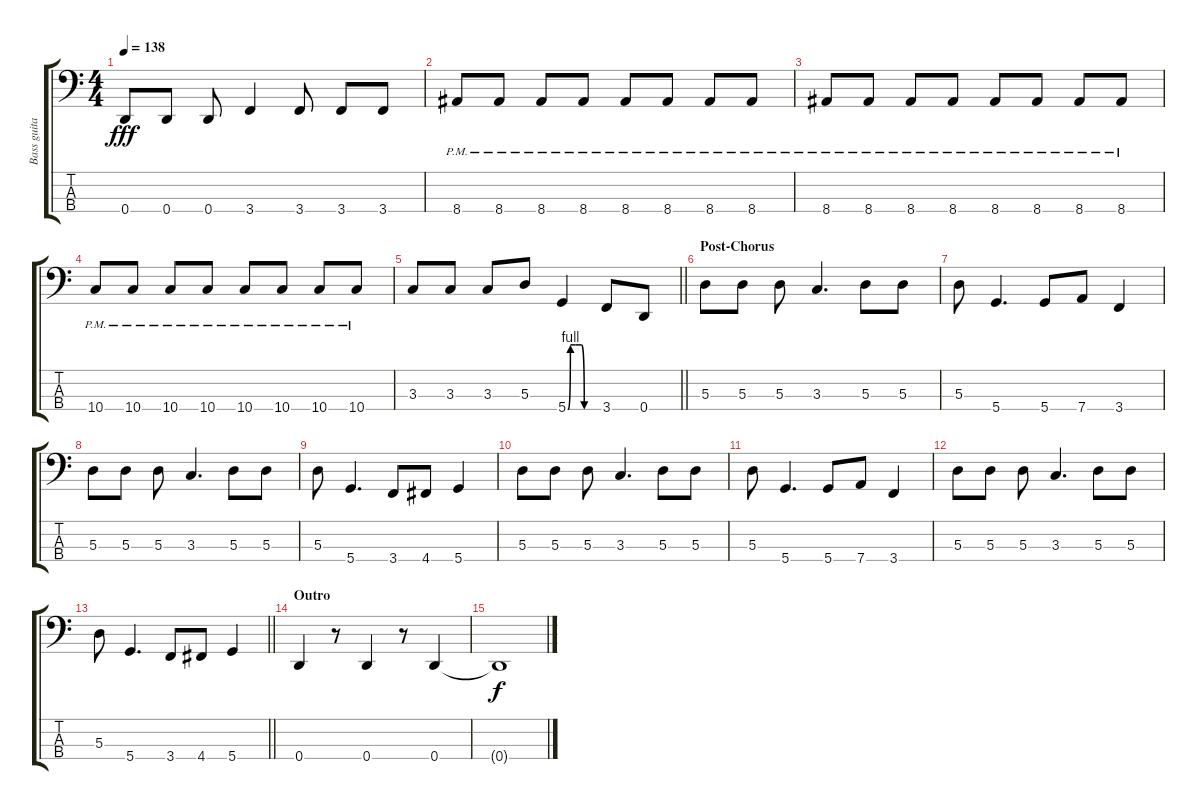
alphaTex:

\track ("Bass guitar" "Bass guita") {instrument electricbassfinger}
\staff {score tabs}
\tuning (G2 D2 A1 D1) {hide}
\ts (4 4)
\tempo 138
\clef f4
\ks c
0.4.8{dy fff} 0.4.8 0.4.8 3.4.4 3.4.8 3.4.8 3.4.8 |
8.4{pm}.8 8.4{pm}.8 8.4{pm}.8 8.4{pm}.8 8.4{pm}.8 8.4{pm}.8 8.4{pm}.8 8.4{pm}.8 |
8.4{pm}.8 8.4{pm}.8 8.4{pm}.8 8.4{pm}.8 8.4{pm}.8 8.4{pm}.8 8.4{pm}.8 8.4{pm}.8 |
10.4{pm}.8 10.4{pm}.8 10.4{pm}.8 10.4{pm}.8 10.4{pm}.8 10.4{pm}.8 10.4{pm}.8 10.4{pm}.8 |
\barLineRight lightlight
3.3.8 3.3.8 3.3.8 5.3.8 5.4{be (custom 0 0 5 4 15 4 26 4 32 0 60 0)}.4 3.4.8 0.4.8 |
\section ("" "Post-Chorus")
5.3.8 5.3.8 5.3.8 3.3.4{d} 5.3.8 5.3.8 |
5.3.8 5.4.4{d} 5.4.8 7.4.8 3.4.4 |
5.3.8 5.3.8 5.3.8 3.3.4{d} 5.3.8 5.3.8 |
5.3.8 5.4.4{d} 3.4.8 4.4.8 5.4.4 |
5.3.8 5.3.8 5.3.8 3.3.4{d} 5.3.8 5.3.8 |
5.3.8 5.4.4{d} 5.4.8 7.4.8 3.4.4 |
5.3.8 5.3.8 5.3.8 3.3.4{d} 5.3.8 5.3.8 |
\barLineRight lightlight
5.3.8 5.4.4{d} 3.4.8 4.4.8 5.4.4 |
\section ("" "Outro")
0.4.4 r.8 0.4.4 r.8 0.4.4 |
0.4{t}.1{dy f}
